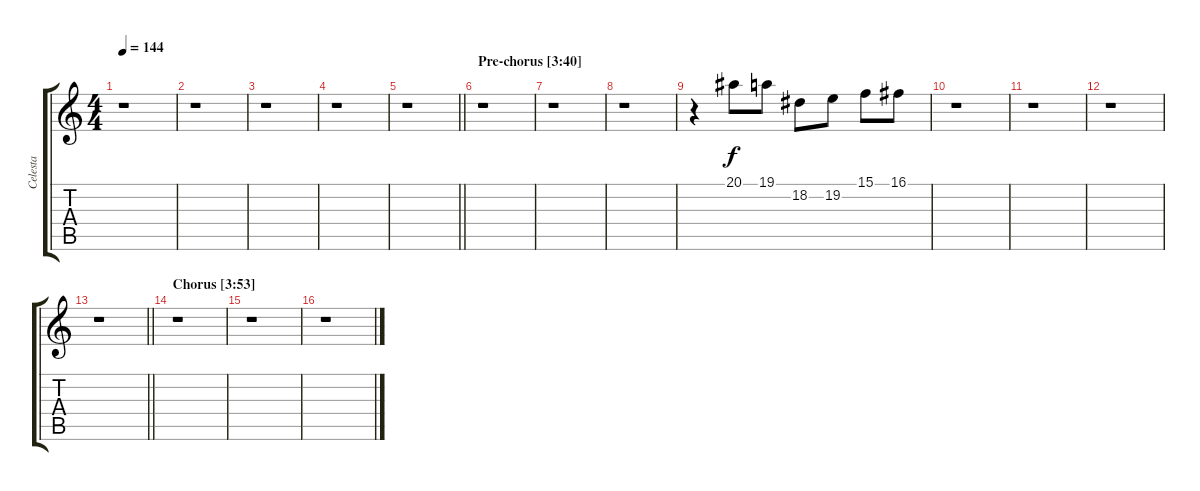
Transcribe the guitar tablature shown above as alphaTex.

\track ("Celesta" "Celesta") {instrument celesta}
\staff {score tabs}
\tuning (D4 A3 F3 C3 G2 D2) {hide}
\ts (4 4)
\tempo 144
\clef g2
\ks c
r.1{dy mf} |
r.1 |
r.1 |
r.1 |
\barLineRight lightlight
r.1 |
\section ("" "Pre-chorus [3:40]")
r.1 |
r.1 |
r.1 |
r.4 20.1.8{dy f} 19.1.8 18.2.8 19.2.8 15.1.8 16.1.8 |
r.1 |
r.1 |
r.1 |
\barLineRight lightlight
r.1 |
\section ("" "Chorus [3:53]")
r.1 |
r.1 |
r.1
